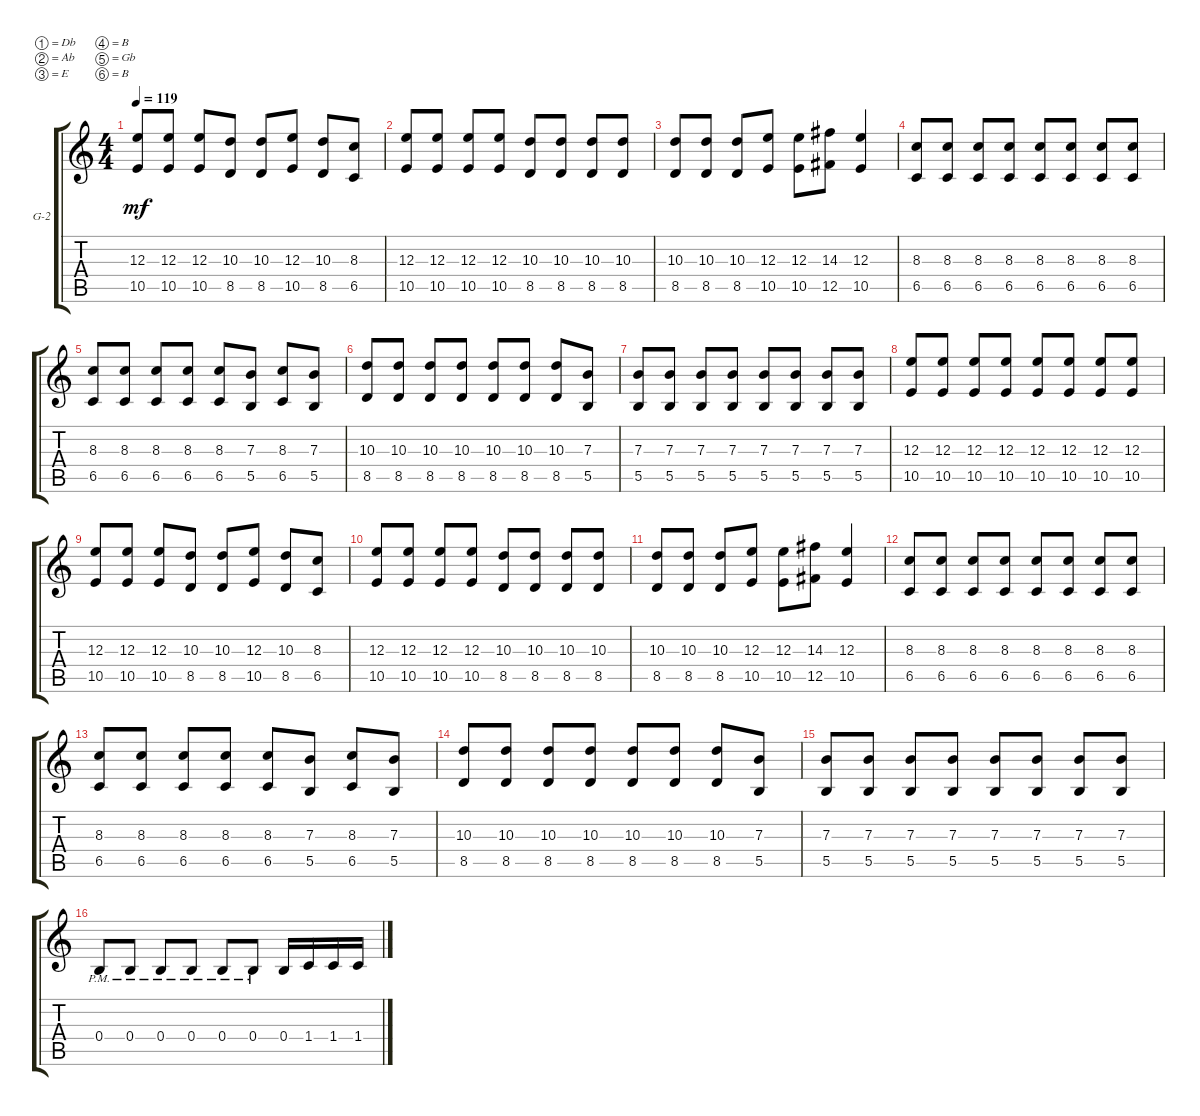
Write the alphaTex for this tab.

\defaultSystemsLayout 4
\bracketExtendMode groupsimilarinstruments
\firstSystemTrackNameOrientation horizontal
\otherSystemsTrackNameOrientation horizontal
\track ("Guitar 2" "G-2") {instrument distortionguitar}
\staff {score tabs}
\tuning (Db4 Ab3 E3 B2 Gb2 B1)
\ts (4 4)
\tempo 119
\clef g2
\ks c
(10.5 12.3).8{dy mf} (10.5 12.3).8 (10.5 12.3).8 (10.3 8.5).8 (10.3 8.5).8 (12.3 10.5).8 (10.3 8.5).8 (6.5 8.3).8 |
(10.5 12.3).8 (10.5 12.3).8 (10.5 12.3).8 (10.5 12.3).8 (8.5 10.3).8 (8.5 10.3).8 (8.5 10.3).8 (8.5 10.3).8 |
(8.5 10.3).8 (8.5 10.3).8 (8.5 10.3).8 (12.3 10.5).8 (12.3 10.5).8 (14.3 12.5).8 (12.3 10.5).4 |
(6.5 8.3).8 (6.5 8.3).8 (6.5 8.3).8 (6.5 8.3).8 (6.5 8.3).8 (6.5 8.3).8 (6.5 8.3).8 (6.5 8.3).8 |
(6.5 8.3).8 (6.5 8.3).8 (6.5 8.3).8 (6.5 8.3).8 (6.5 8.3).8 (5.5 7.3).8 (6.5 8.3).8 (5.5 7.3).8 |
(8.5 10.3).8 (8.5 10.3).8 (8.5 10.3).8 (8.5 10.3).8 (8.5 10.3).8 (8.5 10.3).8 (8.5 10.3).8 (5.5 7.3).8 |
(5.5 7.3).8 (5.5 7.3).8 (5.5 7.3).8 (5.5 7.3).8 (5.5 7.3).8 (5.5 7.3).8 (5.5 7.3).8 (5.5 7.3).8 |
(10.5 12.3).8 (10.5 12.3).8 (10.5 12.3).8 (10.5 12.3).8 (10.5 12.3).8 (10.5 12.3).8 (10.5 12.3).8 (10.5 12.3).8 |
(10.5 12.3).8 (10.5 12.3).8 (10.5 12.3).8 (10.3 8.5).8 (10.3 8.5).8 (12.3 10.5).8 (10.3 8.5).8 (6.5 8.3).8 |
(10.5 12.3).8 (10.5 12.3).8 (10.5 12.3).8 (10.5 12.3).8 (8.5 10.3).8 (8.5 10.3).8 (8.5 10.3).8 (8.5 10.3).8 |
(8.5 10.3).8 (8.5 10.3).8 (8.5 10.3).8 (12.3 10.5).8 (12.3 10.5).8 (14.3 12.5).8 (12.3 10.5).4 |
(6.5 8.3).8 (6.5 8.3).8 (6.5 8.3).8 (6.5 8.3).8 (6.5 8.3).8 (6.5 8.3).8 (6.5 8.3).8 (6.5 8.3).8 |
(6.5 8.3).8 (6.5 8.3).8 (6.5 8.3).8 (6.5 8.3).8 (6.5 8.3).8 (5.5 7.3).8 (6.5 8.3).8 (5.5 7.3).8 |
(8.5 10.3).8 (8.5 10.3).8 (8.5 10.3).8 (8.5 10.3).8 (8.5 10.3).8 (8.5 10.3).8 (8.5 10.3).8 (5.5 7.3).8 |
(5.5 7.3).8 (5.5 7.3).8 (5.5 7.3).8 (5.5 7.3).8 (5.5 7.3).8 (5.5 7.3).8 (5.5 7.3).8 (5.5 7.3).8 |
0.4{pm}.8 0.4{pm}.8 0.4{pm}.8 0.4{pm}.8 0.4{pm}.8 0.4{pm}.8 0.4.16 1.4.16 1.4.16 1.4.16
